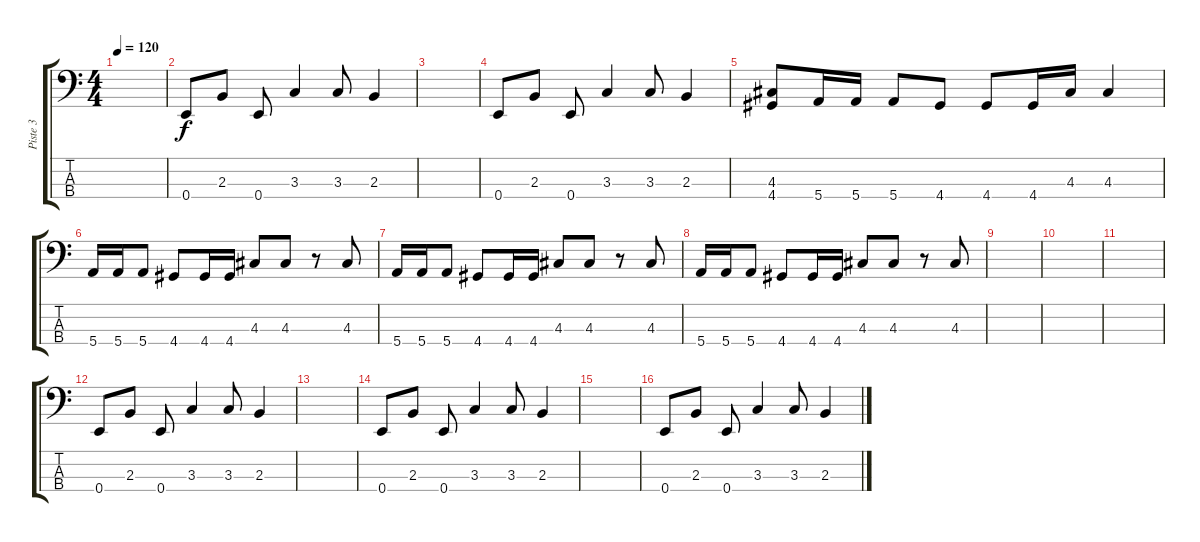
\track ("Piste 3" "Piste 3") {instrument electricbasspick}
\staff {score tabs}
\tuning (G2 D2 A1 E1) {hide}
\ts (4 4)
\tempo 120
\clef f4
\ks c
|
0.4.8 2.3.8 0.4.8 3.3.4 3.3.8 2.3.4 |
|
0.4.8 2.3.8 0.4.8 3.3.4 3.3.8 2.3.4 |
(4.3 4.4).8 5.4.16 5.4.16 5.4.8 4.4.8 4.4.8 4.4.16 4.3.16 4.3.4 |
5.4.16 5.4.16 5.4.8 4.4.8 4.4.16 4.4.16 4.3.8 4.3.8 r.8 4.3.8 |
5.4.16 5.4.16 5.4.8 4.4.8 4.4.16 4.4.16 4.3.8 4.3.8 r.8 4.3.8 |
5.4.16 5.4.16 5.4.8 4.4.8 4.4.16 4.4.16 4.3.8 4.3.8 r.8 4.3.8 |
|
|
|
0.4.8 2.3.8 0.4.8 3.3.4 3.3.8 2.3.4 |
|
0.4.8 2.3.8 0.4.8 3.3.4 3.3.8 2.3.4 |
|
0.4.8 2.3.8 0.4.8 3.3.4 3.3.8 2.3.4
